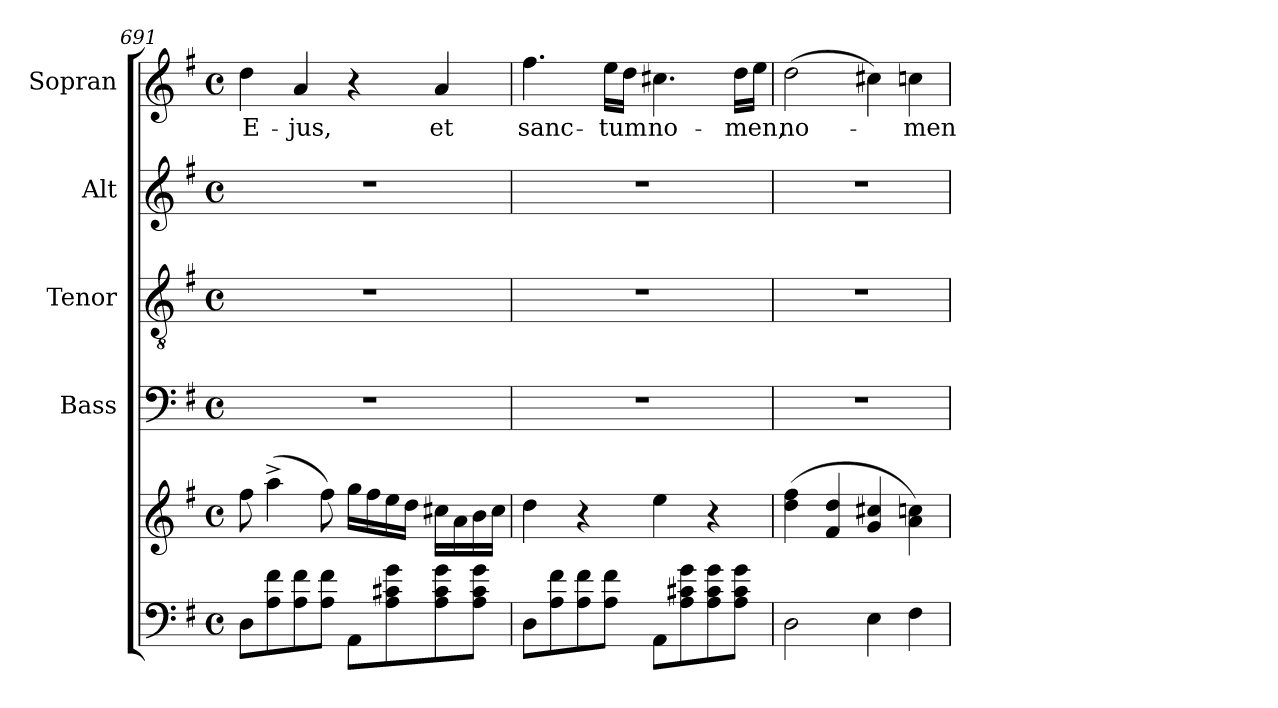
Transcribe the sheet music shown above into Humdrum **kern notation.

**kern	**kern	**kern	**kern	**kern	**kern	**text
*part5	*part5	*part4	*part3	*part2	*part1	*part1
*staff6	*staff5	*staff4	*staff3	*staff2	*staff1	*staff1
*	*	*I"Bass	*I"Tenor	*I"Alt	*I"Sopran	*
*	*	*I'B.	*I'T.	*I'A.	*I'S.	*
*clefF4	*clefG2	*clefF4	*clefGv2	*clefG2	*clefG2	*
*k[f#]	*k[f#]	*k[f#]	*k[f#]	*k[f#]	*k[f#]	*
*G:	*G:	*G:	*G:	*G:	*G:	*
*M4/4	*M4/4	*M4/4	*M4/4	*M4/4	*M4/4	*
*met(c)	*met(c)	*met(c)	*met(c)	*met(c)	*met(c)	*
=691	=691	=691	=691	=691	=691	=691
!	!	!	!	!	!	!LO:LY:b
8D\L	8ff#\	1r	1r	1r	4dd\	E-
8A\ 8f#\	(>4aa^>\	.	.	.	.	.
!	!	!	!	!	!	!LO:LY:b
8A\ 8f#\	.	.	.	.	4a/	-jus,
8A\ 8f#\J	8ff#\)	.	.	.	.	.
8AA\L	16gg\LL	.	.	.	4r	.
.	16ff#\	.	.	.	.	.
8A\ 8c#X\ 8g\	16ee\	.	.	.	.	.
.	16dd\JJ	.	.	.	.	.
!	!	!	!	!	!	!LO:LY:b
8A\ 8c#\ 8g\	16cc#X\LL	.	.	.	4a/	et
.	16a\	.	.	.	.	.
8A\ 8c#\ 8g\J	16b\	.	.	.	.	.
.	16cc#\JJ	.	.	.	.	.
!!LO:PB:g=z
=692	=692	=692	=692	=692	=692	=692
!	!	!	!	!	!	!LO:LY:b
8D\L	4dd\	1r	1r	1r	4.ff#\	sanc-
8A\ 8f#\	.	.	.	.	.	.
8A\ 8f#\	4r	.	.	.	.	.
!	!	!	!	!	!	!LO:LY:b
8A\ 8f#\J	.	.	.	.	16ee\LL	-tum
.	.	.	.	.	16dd\JJ	.
!	!	!	!	!	!	!LO:LY:b
8AA\L	4ee\	.	.	.	4.cc#X\	no-
8A\ 8c#X\ 8g\	.	.	.	.	.	.
8A\ 8c#\ 8g\	4r	.	.	.	.	.
!	!	!	!	!	!	!LO:LY:b
8A\ 8c#\ 8g\J	.	.	.	.	16dd\LL	-men,
.	.	.	.	.	16ee\JJ	.
=693	=693	=693	=693	=693	=693	=693
!	!	!	!	!	!	!LO:LY:b
2D\	(>4dd\ 4ff#\	1r	1r	1r	(>2dd\	no-
.	4f#/ 4dd/	.	.	.	.	.
4E\	4g/ 4cc#X/	.	.	.	4cc#X\)	.
!	!	!	!	!	!	!LO:LY:b
4F#\	4a\ 4ccn\)	.	.	.	4ccn\	-men
=	=	=	=	=	=	=
*-	*-	*-	*-	*-	*-	*-
